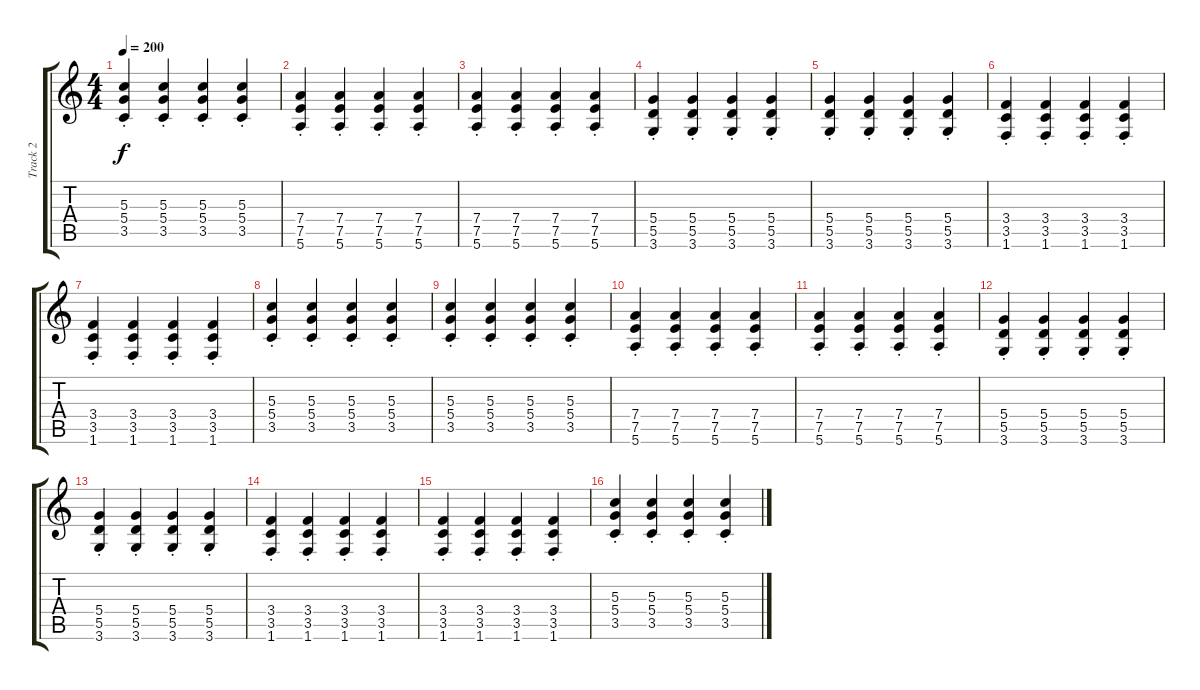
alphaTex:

\track ("Track 2" "Track 2") {instrument distortionguitar}
\staff {score tabs}
\tuning (E4 B3 G3 D3 A2 E2) {hide}
\ts (4 4)
\tempo 200
\clef g2
\ks c
(5.3{st} 5.4{st} 3.5{st}).4{dy f} (5.3{st} 5.4{st} 3.5{st}).4 (5.3{st} 5.4{st} 3.5{st}).4 (5.3{st} 5.4{st} 3.5{st}).4 |
(7.4{st} 7.5{st} 5.6{st}).4 (7.4{st} 7.5{st} 5.6{st}).4 (7.4{st} 7.5{st} 5.6{st}).4 (7.4{st} 7.5{st} 5.6{st}).4 |
(7.4{st} 7.5{st} 5.6{st}).4 (7.4{st} 7.5{st} 5.6{st}).4 (7.4{st} 7.5{st} 5.6{st}).4 (7.4{st} 7.5{st} 5.6{st}).4 |
(5.4{st} 5.5{st} 3.6{st}).4 (5.4{st} 5.5{st} 3.6{st}).4 (5.4{st} 5.5{st} 3.6{st}).4 (5.4{st} 5.5{st} 3.6{st}).4 |
(5.4{st} 5.5{st} 3.6{st}).4 (5.4{st} 5.5{st} 3.6{st}).4 (5.4{st} 5.5{st} 3.6{st}).4 (5.4{st} 5.5{st} 3.6{st}).4 |
(3.4{st} 3.5{st} 1.6{st}).4 (3.4{st} 3.5{st} 1.6{st}).4 (3.4{st} 3.5{st} 1.6{st}).4 (3.4{st} 3.5{st} 1.6{st}).4 |
(3.4{st} 3.5{st} 1.6{st}).4 (3.4{st} 3.5{st} 1.6{st}).4 (3.4{st} 3.5{st} 1.6{st}).4 (3.4{st} 3.5{st} 1.6{st}).4 |
(5.3{st} 5.4{st} 3.5{st}).4 (5.3{st} 5.4{st} 3.5{st}).4 (5.3{st} 5.4{st} 3.5{st}).4 (5.3{st} 5.4{st} 3.5{st}).4 |
(5.3{st} 5.4{st} 3.5{st}).4 (5.3{st} 5.4{st} 3.5{st}).4 (5.3{st} 5.4{st} 3.5{st}).4 (5.3{st} 5.4{st} 3.5{st}).4 |
(7.4{st} 7.5{st} 5.6{st}).4 (7.4{st} 7.5{st} 5.6{st}).4 (7.4{st} 7.5{st} 5.6{st}).4 (7.4{st} 7.5{st} 5.6{st}).4 |
(7.4{st} 7.5{st} 5.6{st}).4 (7.4{st} 7.5{st} 5.6{st}).4 (7.4{st} 7.5{st} 5.6{st}).4 (7.4{st} 7.5{st} 5.6{st}).4 |
(5.4{st} 5.5{st} 3.6{st}).4 (5.4{st} 5.5{st} 3.6{st}).4 (5.4{st} 5.5{st} 3.6{st}).4 (5.4{st} 5.5{st} 3.6{st}).4 |
(5.4{st} 5.5{st} 3.6{st}).4 (5.4{st} 5.5{st} 3.6{st}).4 (5.4{st} 5.5{st} 3.6{st}).4 (5.4{st} 5.5{st} 3.6{st}).4 |
(3.4{st} 3.5{st} 1.6{st}).4 (3.4{st} 3.5{st} 1.6{st}).4 (3.4{st} 3.5{st} 1.6{st}).4 (3.4{st} 3.5{st} 1.6{st}).4 |
(3.4{st} 3.5{st} 1.6{st}).4 (3.4{st} 3.5{st} 1.6{st}).4 (3.4{st} 3.5{st} 1.6{st}).4 (3.4{st} 3.5{st} 1.6{st}).4 |
(5.3{st} 5.4{st} 3.5{st}).4 (5.3{st} 5.4{st} 3.5{st}).4 (5.3{st} 5.4{st} 3.5{st}).4 (5.3{st} 5.4{st} 3.5{st}).4
